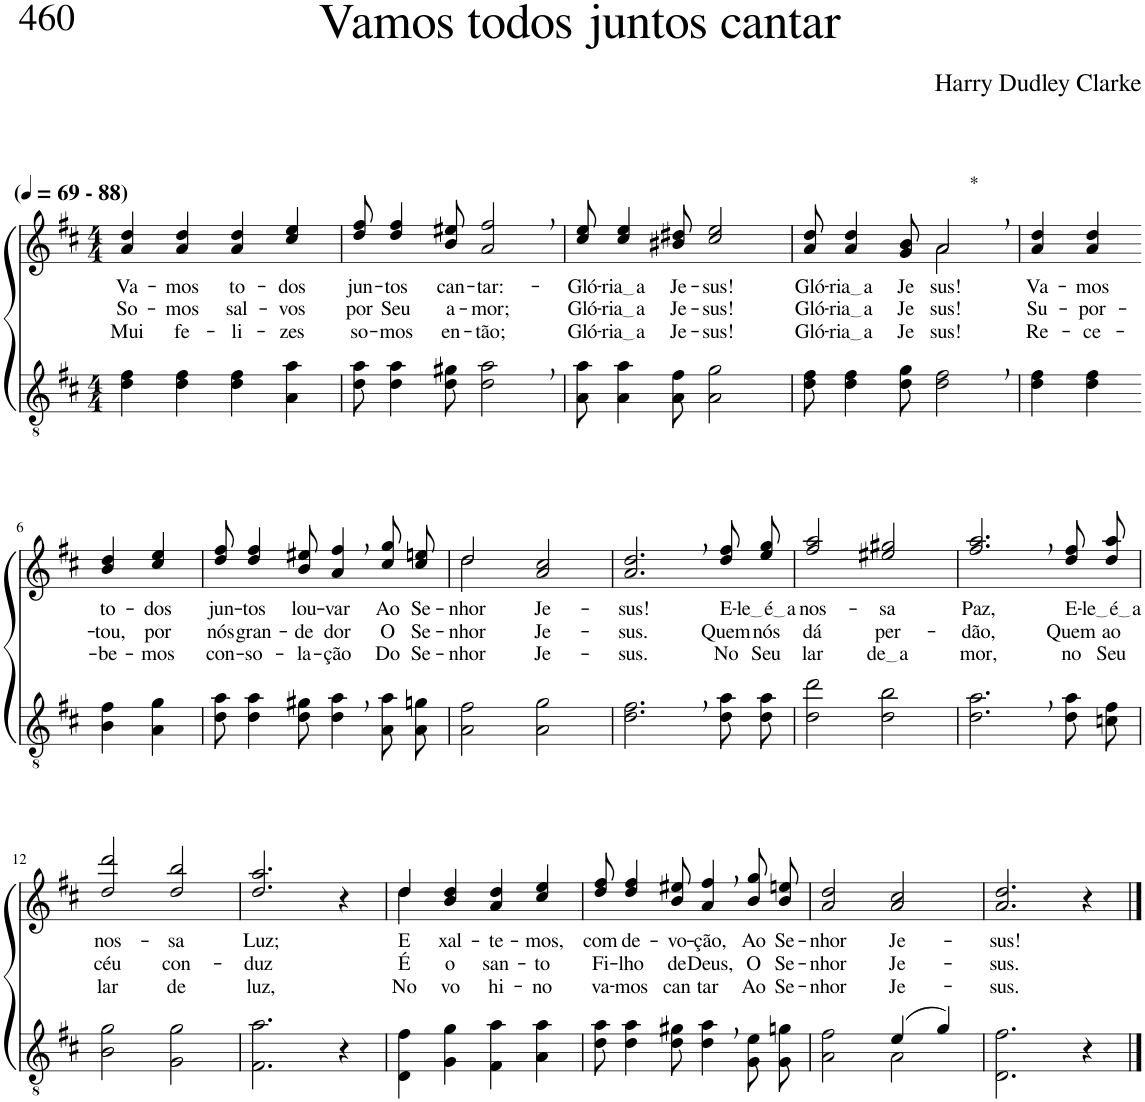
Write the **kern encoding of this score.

**kern	**kern	**text	**text	**text
*part2	*part1	*part1	*part1	*part1
*staff2	*staff1	*staff1	*staff1	*staff1
*I"Parte III e IV	*I"Parte I e II	*	*	*
*clefGv2	*clefG2	*	*	*
*Trd5c9	*Trd5c9	*	*	*
*k[f#c#]	*k[f#c#]	*	*	*
*M4/4	*M4/4	*	*	*
*MM69	*MM69	*	*	*
=1	=1	=1	=1	=1
!	!LO:TX:a:B:t=(	!	!	!
!	!LO:TX:a:B:t=- 88)	!	!	!
!	!	!LO:LY:b	!LO:LY:b	!LO:LY:b
4d\ 4f#\	4a/ 4dd/	Va-	So-	Mui
!	!	!LO:LY:b	!LO:LY:b	!LO:LY:b
4d\ 4f#\	4a/ 4dd/	-mos	-mos	fe-
!	!	!LO:LY:b	!LO:LY:b	!LO:LY:b
4d\ 4f#\	4a/ 4dd/	to-	sal-	-li-
!	!	!LO:LY:b	!LO:LY:b	!LO:LY:b
4A\ 4a\	4cc#/ 4ee/	-dos	-vos	-zes
=2	=2	=2	=2	=2
!	!	!LO:LY:b	!LO:LY:b	!LO:LY:b
8d\ 8a\	8dd/ 8ff#/	jun-	por	so-
!	!	!LO:LY:b	!LO:LY:b	!LO:LY:b
4d\ 4a\	4dd/ 4ff#/	-tos	Seu	-mos
!	!	!LO:LY:b	!LO:LY:b	!LO:LY:b
8d\ 8g#X\	8b/ 8ee#X/	can-	a-	en-
!	!	!LO:LY:b	!LO:LY:b	!LO:LY:b
2d\, 2a\,	2a/, 2ff#/,	-tar:-	-mor;	-tão;
=3	=3	=3	=3	=3
!	!	!LO:LY:b	!LO:LY:b	!LO:LY:b
8A\ 8a\	8cc#/ 8ee/	-Gló-	Gló-	Gló-
!	!	!LO:LY:b	!LO:LY:b	!LO:LY:b
4A\ 4a\	4cc#/ 4ee/	ria a	ria a	ria a
!	!	!LO:LY:b	!LO:LY:b	!LO:LY:b
8A\ 8f#\	8b#X/ 8dd#X/	Je-	Je-	Je-
!	!	!LO:LY:b	!LO:LY:b	!LO:LY:b
2A\ 2g\	2cc#/ 2ee/	-sus!	-sus!	-sus!
=4	=4	=4	=4	=4
!	!	!LO:LY:b	!LO:LY:b	!LO:LY:b
*	*^	*	*	*
8d\ 8f#\	8a/ 8dd/	2ryy	Gló-	Gló-	Gló-
!	!	!	!LO:LY:b	!LO:LY:b	!LO:LY:b
4d\ 4f#\	4a/ 4dd/	.	ria a	ria a	ria a
!	!	!	!LO:LY:b	!LO:LY:b	!LO:LY:b
8d\ 8g\	8g/ 8b/	.	Je-	Je-	Je-
!	!LO:TX:a:t=*	!	!	!	!
!	!	!	!LO:LY:b	!LO:LY:b	!LO:LY:b
2d\, 2f#\,	2a,/	2a\	-sus!	-sus!	-sus!
=5	=5	=5	=5	=5	=5
!	!	!	!LO:LY:b	!LO:LY:b	!LO:LY:b
*	*v	*v	*	*	*
4d\ 4f#\	4a/ 4dd/	Va-	Su-	Re-
!	!	!LO:LY:b	!LO:LY:b	!LO:LY:b
4d\ 4f#\	4a/ 4dd/	-mos	-por-	-ce-
!!LO:LB:g=z
=6-	=6-	=6-	=6-	=6-
!	!	!LO:LY:b	!LO:LY:b	!LO:LY:b
4B\ 4f#\	4b/ 4dd/	to-	-tou,	-be-
!	!	!LO:LY:b	!LO:LY:b	!LO:LY:b
4A\ 4g\	4cc#/ 4ee/	-dos	por	-mos
=7	=7	=7	=7	=7
!	!	!LO:LY:b	!LO:LY:b	!LO:LY:b
8d\ 8a\	8dd/ 8ff#/	jun-	nós	con-
!	!	!LO:LY:b	!LO:LY:b	!LO:LY:b
4d\ 4a\	4dd/ 4ff#/	-tos	gran-	-so-
!	!	!LO:LY:b	!LO:LY:b	!LO:LY:b
8d\ 8g#X\	8b/ 8ee#X/	lou-	-de	-la-
!	!	!LO:LY:b	!LO:LY:b	!LO:LY:b
4d\, 4a\,	4a/, 4ff#/,	-var	dor	-ção
!	!	!LO:LY:b	!LO:LY:b	!LO:LY:b
8A\ 8a\L	8cc#\ 8gg\L	Ao	O	Do
!	!	!LO:LY:b	!LO:LY:b	!LO:LY:b
8A\ 8gn\J	8cc#\ 8een\J	Se-	Se-	Se-
=8	=8	=8	=8	=8
!	!	!LO:LY:b	!LO:LY:b	!LO:LY:b
*	*^	*	*	*
2A\ 2f#\	2dd\	2dd/	-nhor	-nhor	-nhor
!	!	!	!LO:LY:b	!LO:LY:b	!LO:LY:b
2A\ 2g\	2ryy	2a/ 2cc#/	Je-	Je-	Je-
=9	=9	=9	=9	=9	=9
!	!	!	!LO:LY:b	!LO:LY:b	!LO:LY:b
*	*v	*v	*	*	*
2.d\, 2.f#\,	2.a/, 2.dd/,	-sus!	-sus.	-sus.
!	!	!LO:LY:b	!LO:LY:b	!LO:LY:b
8d\ 8a\L	8dd\ 8ff#\L	E-	Quem	No
!	!	!LO:LY:b	!LO:LY:b	!LO:LY:b
8d\ 8a\J	8ee\ 8gg\J	le é a	nós	Seu
=10	=10	=10	=10	=10
!	!	!LO:LY:b	!LO:LY:b	!LO:LY:b
2d\ 2dd\	2ff#/ 2aa/	nos-	dá	lar
!	!	!LO:LY:b	!LO:LY:b	!LO:LY:b
2d\ 2b\	2ee#X/ 2gg#X/	-sa	per-	de a
=11	=11	=11	=11	=11
!	!	!LO:LY:b	!LO:LY:b	!LO:LY:b
2.d\, 2.a\,	2.ff#/, 2.aa/,	Paz,	-dão,	mor,
!	!	!LO:LY:b	!LO:LY:b	!LO:LY:b
8d\ 8a\L	8dd\ 8ff#\L	E-	Quem	no
!	!	!LO:LY:b	!LO:LY:b	!LO:LY:b
8cn\ 8f#\J	8dd\ 8aa\J	le é a	ao	Seu
!!LO:LB:g=z
=12	=12	=12	=12	=12
!	!	!LO:LY:b	!LO:LY:b	!LO:LY:b
2B\ 2g\	2dd/ 2ddd/	nos-	céu	lar
!	!	!LO:LY:b	!LO:LY:b	!LO:LY:b
2G\ 2g\	2dd/ 2bb/	-sa	con-	de
=13	=13	=13	=13	=13
!	!	!LO:LY:b	!LO:LY:b	!LO:LY:b
2.F#\ 2.a\	2.dd/ 2.aa/	Luz;	-duz	luz,
4r	4r	.	.	.
=14	=14	=14	=14	=14
!	!	!LO:LY:b	!LO:LY:b	!LO:LY:b
*	*^	*	*	*
4D\ 4f#\	4dd\	4dd/	E-	É	No-
!	!	!	!LO:LY:b	!LO:LY:b	!LO:LY:b
4G\ 4g\	2.ryy	4b/ 4dd/	-xal-	o	-vo
!	!	!	!LO:LY:b	!LO:LY:b	!LO:LY:b
4F#\ 4a\	.	4a/ 4dd/	-te-	san-	hi-
!	!	!	!LO:LY:b	!LO:LY:b	!LO:LY:b
4A\ 4a\	.	4cc#/ 4ee/	-mos,	-to	-no
=15	=15	=15	=15	=15	=15
!	!	!	!LO:LY:b	!LO:LY:b	!LO:LY:b
*	*v	*v	*	*	*
8d\ 8a\	8dd/ 8ff#/	com	Fi-	va-
!	!	!LO:LY:b	!LO:LY:b	!LO:LY:b
4d\ 4a\	4dd/ 4ff#/	de-	-lho	-mos
!	!	!LO:LY:b	!LO:LY:b	!LO:LY:b
8d\ 8g#X\	8b/ 8ee#X/	-vo-	de	can
!	!	!LO:LY:b	!LO:LY:b	!LO:LY:b
4d\, 4a\,	4a/, 4ff#/,	-ção,	Deus,	tar
!	!	!LO:LY:b	!LO:LY:b	!LO:LY:b
8G\ 8e\L	8b\ 8gg\L	Ao	O	Ao
!	!	!LO:LY:b	!LO:LY:b	!LO:LY:b
8G\ 8gn\J	8b\ 8een\J	Se-	Se-	Se-
=16	=16	=16	=16	=16
*^	*	*	*	*
!	!	!	!LO:LY:b	!LO:LY:b	!LO:LY:b
2ryy	2A\ 2f#\	2a/ 2dd/	-nhor	-nhor	-nhor
!	!	!	!LO:LY:b	!LO:LY:b	!LO:LY:b
(4e/	2A\	2a/ 2cc#/	Je-	Je-	Je-
4g/)	.	.	.	.	.
*v	*v	*	*	*	*
=17	=17	=17	=17	=17
!	!	!LO:LY:b	!LO:LY:b	!LO:LY:b
2.D\ 2.f#\	2.a/ 2.dd/	-sus!	-sus.	-sus.
4r	4r	.	.	.
==	==	==	==	==
*-	*-	*-	*-	*-
